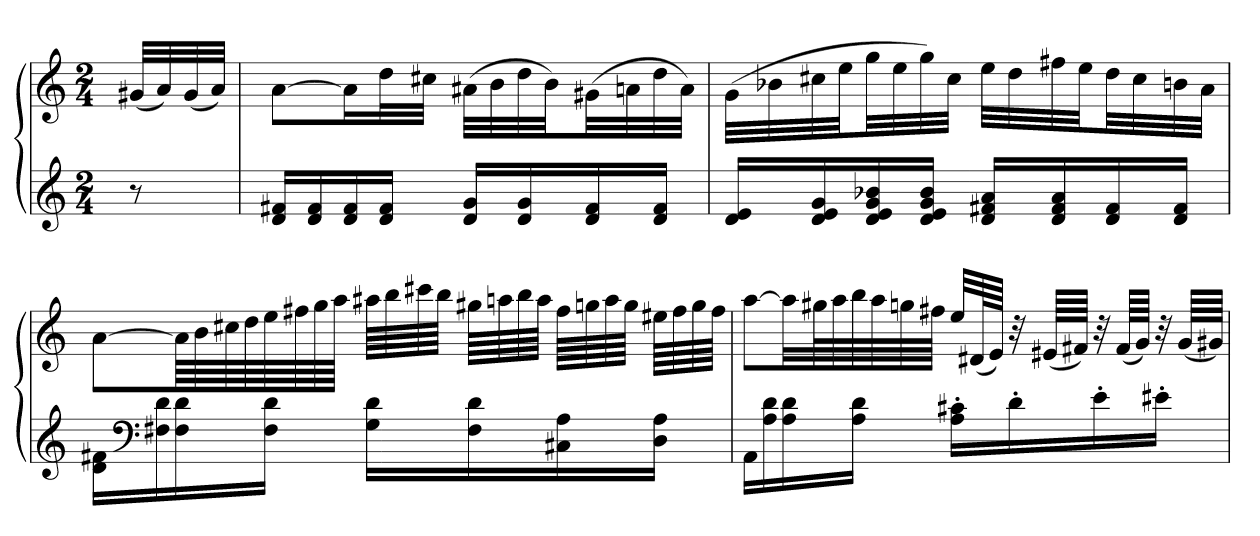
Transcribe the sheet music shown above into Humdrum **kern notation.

**kern	**kern
*part1	*part1
*staff2	*staff1
*clefG2	*clefG2
*M2/4	*M2/4
=	=
8r	(32g#XLLL
.	32a)
.	(32g#
.	32aJJJ)
=	=
16d 16f#XLL	[8aL
16d 16f#	.
16d 16f#	16aL]
16d 16f#JJ	32ddL
.	32cc#XJJJ
16d 16gLL	(32a#XLLL
.	32b
16d 16g	32dd
.	32bJJ)
16d 16f#	(32g#XLL
.	32an
16d 16f#JJ	32dd
.	32aJJJ)
=	=
16d 16eLL	(32gLLL
.	32b-X
16d 16e 16g	32cc#X
.	32eeJJ
16d 16e 16g 16b-X	32ggLL
.	32ee
16d 16e 16g 16b-JJ	32gg)
.	32cc#JJJ
16d 16f#X 16aLL	32eeLLL
.	32dd
16d 16f# 16a	32ff#X
.	32eeJJ
16d 16f#	32ddLL
.	32cc#
16d 16f#JJ	32bn
.	32aJJJ
=	=
16d 16f#XLL	[8aL
*clefF4	*
16F#X 16d	.
16F# 16d	64aLLL]
.	64b
.	64cc#X
.	64dd
16F# 16dJJ	64ee
.	64ff#X
.	64gg
.	64aaJJJJ
16G 16dLL	64aa#XLLLL
.	64bb
.	64ccc#X
.	64bbJJJJ
16F# 16d	64gg#XLLLL
.	64aan
.	64bb
.	64aaJJJJ
16C#X 16A	64ff#LLLL
.	64ggn
.	64aa
.	64ggJJJJ
16D 16AJJ	64ee#XLLLL
.	64ff#
.	64gg
.	64ff#JJJJ
=	=
16AALL	[8aaL
16A 16d	.
16A 16d	32aaLL]
.	64gg#XL
.	64aa
16A 16dJJ	64bb
.	64aa
.	64ggn
.	64ff#XJJJJ
16A' 16c#X'LL	32eeLLL
.	(64d#XL
.	64eJJJJ)
16d'	32r
.	(64e#XLLLL
.	64f#XJJJJ)
16e'	32r
.	(64f#LLLL
.	64gJJJJ)
16e#X'JJ	32r
.	(64gLLLL
.	64g#XJJJJ)
=	=
*-	*-
